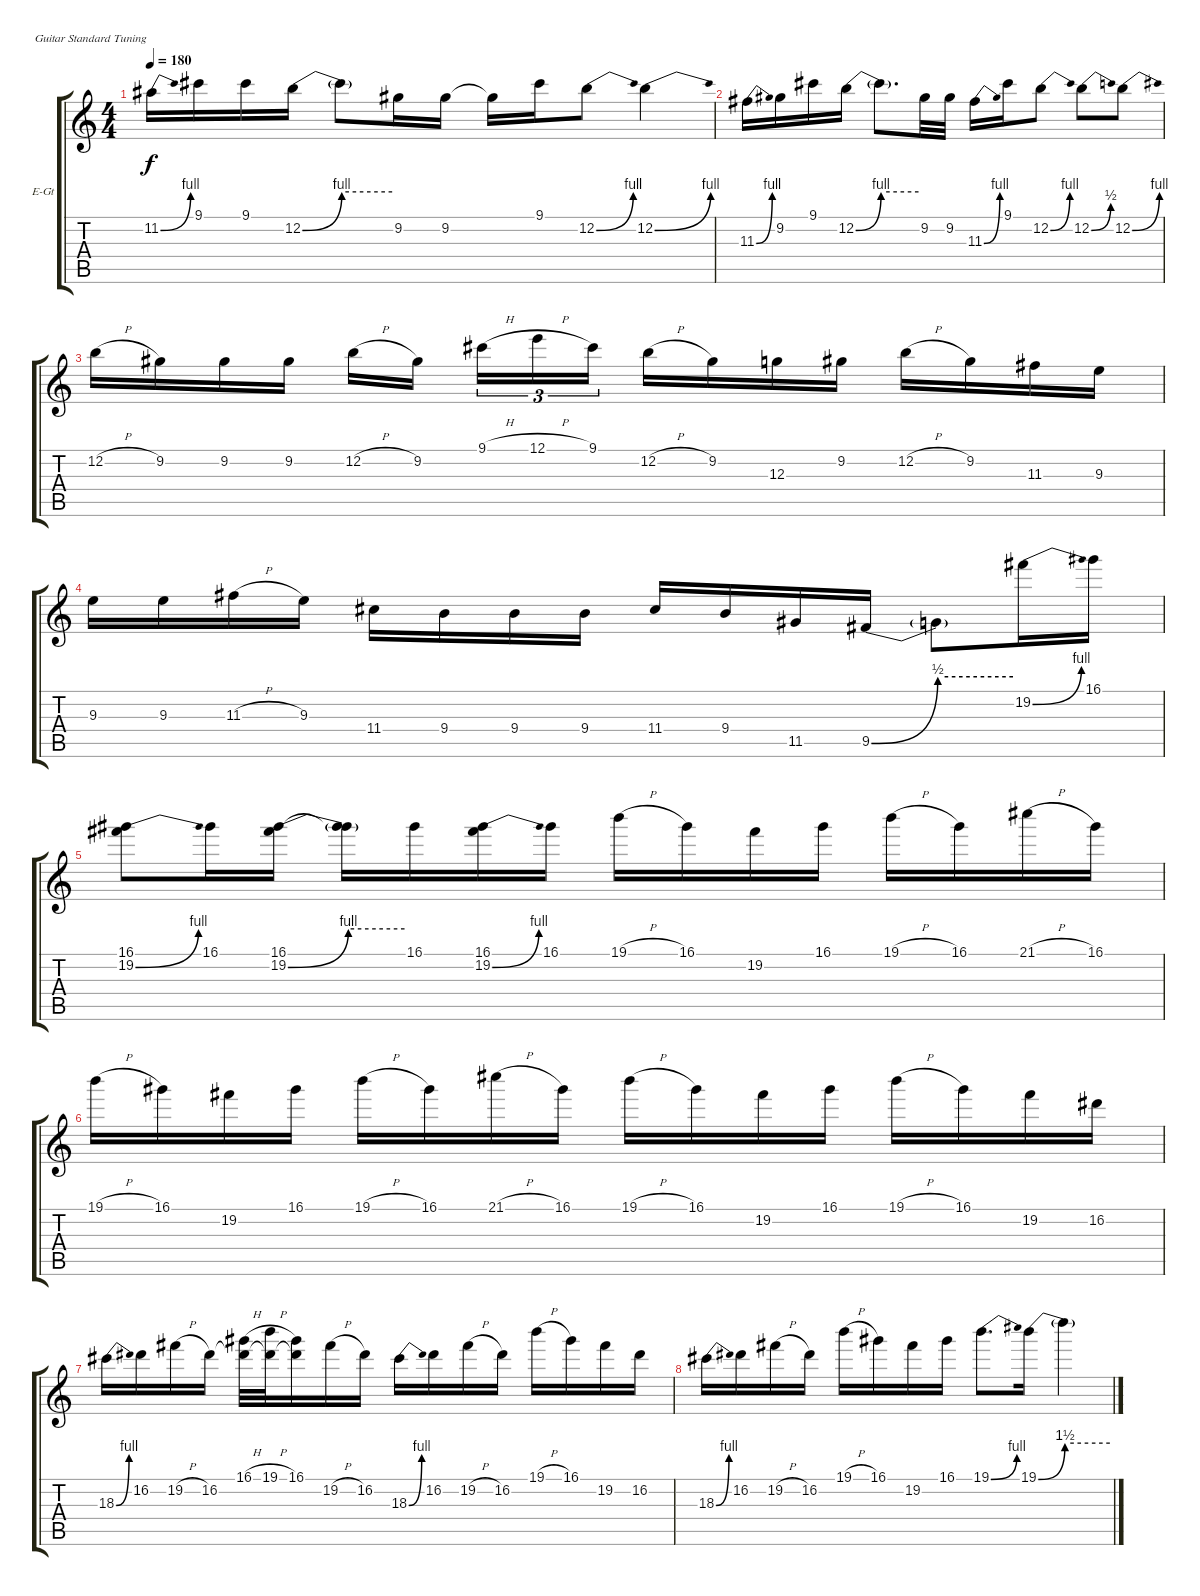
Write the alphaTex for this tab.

\bracketExtendMode groupsimilarinstruments
\firstSystemTrackNameOrientation horizontal
\otherSystemsTrackNameOrientation horizontal
\track ("Gtr. III Lead" "E-Gt") {instrument overdrivenguitar}
\staff {score tabs}
\tuning (E4 B3 G3 D3 A2 E2)
\ts (4 4)
\tempo 180
\clef g2
\ks c
11.2{be (bend 0 0 60 4)}.16{dy f} 9.1.16 9.1.16 12.2{be (bend 0 0 60 4)}.16 12.2{be (hold 0 4 60 4) t}.8 9.2.16 9.2.16 9.2{t}.16 9.1.16 12.2{be (bend 0 0 60 4)}.8 12.2{be (bend 0 0 60 4)}.4 |
11.3{be (bend 0 0 60 4)}.16 9.2.16 9.1.16 12.2{be (bend 0 0 60 4)}.16 12.2{be (hold 0 4 60 4) t}.8{d} 9.2.32 9.2.32 11.3{be (bend 0 0 60 4)}.16 9.1.16 12.2{be (bend 0 0 60 4)}.8 12.2{be (bend 0 0 60 2)}.8 12.2{be (bend 0 0 60 4)}.8 |
12.2{h}.16 9.2.16 9.2.16 9.2.16 12.2{h}.16 9.2.16 9.1{h}.16{tu (3 2)} 12.1{h}.16{tu (3 2)} 9.1.16{tu (3 2)} 12.2{h}.16 9.2.16 12.3.16 9.2.16 12.2{h}.16 9.2.16 11.3.16 9.3.16 |
9.3.16 9.3.16 11.3{h}.16 9.3.16 11.4.16 9.4.16 9.4.16 9.4.16 11.4.16 9.4.16 11.5.16 9.5{be (bend 0 0 60 2)}.16 9.5{be (hold 0 2 60 2) t}.8 19.2{be (bend 0 0 60 4)}.16 16.1.16 |
(16.1 19.2{be (bend 0 0 60 4)}).8 16.1.16 (16.1 19.2{be (bend 0 0 60 4)}).16 (16.1{t} 19.2{be (hold 0 4 60 4) t}).16 16.1.16 (16.1 19.2{be (bend 0 0 60 4)}).16 16.1.16 19.1{h}.16 16.1.16 19.2.16 16.1.16 19.1{h}.16 16.1.16 21.1{h}.16 16.1.16 |
19.1{h}.16 16.1.16 19.2.16 16.1.16 19.1{h}.16 16.1.16 21.1{h}.16 16.1.16 19.1{h}.16 16.1.16 19.2.16 16.1.16 19.1{h}.16 16.1.16 19.2.16 16.2.16 |
18.3{be (bend 0 0 60 4)}.16 16.2.16 19.2{h}.16 16.2.16 (16.1{h} 16.2{t}).32 (19.1{h} 16.2{t}).32 (16.1 16.2{t}).16 19.2{h}.16 16.2.16 18.3{be (bend 0 0 60 4)}.16 16.2.16 19.2{h}.16 16.2.16 19.1{h}.16 16.1.16 19.2.16 16.2.16 |
18.3{be (bend 0 0 60 4)}.16 16.2.16 19.2{h}.16 16.2.16 19.1{h}.16 16.1.16 19.2.16 16.1.16 19.1{be (bend 0 0 60 4)}.8{d} 19.1{be (bend 0 0 60 6)}.16 19.1{be (hold 0 6 60 6) t}.4
